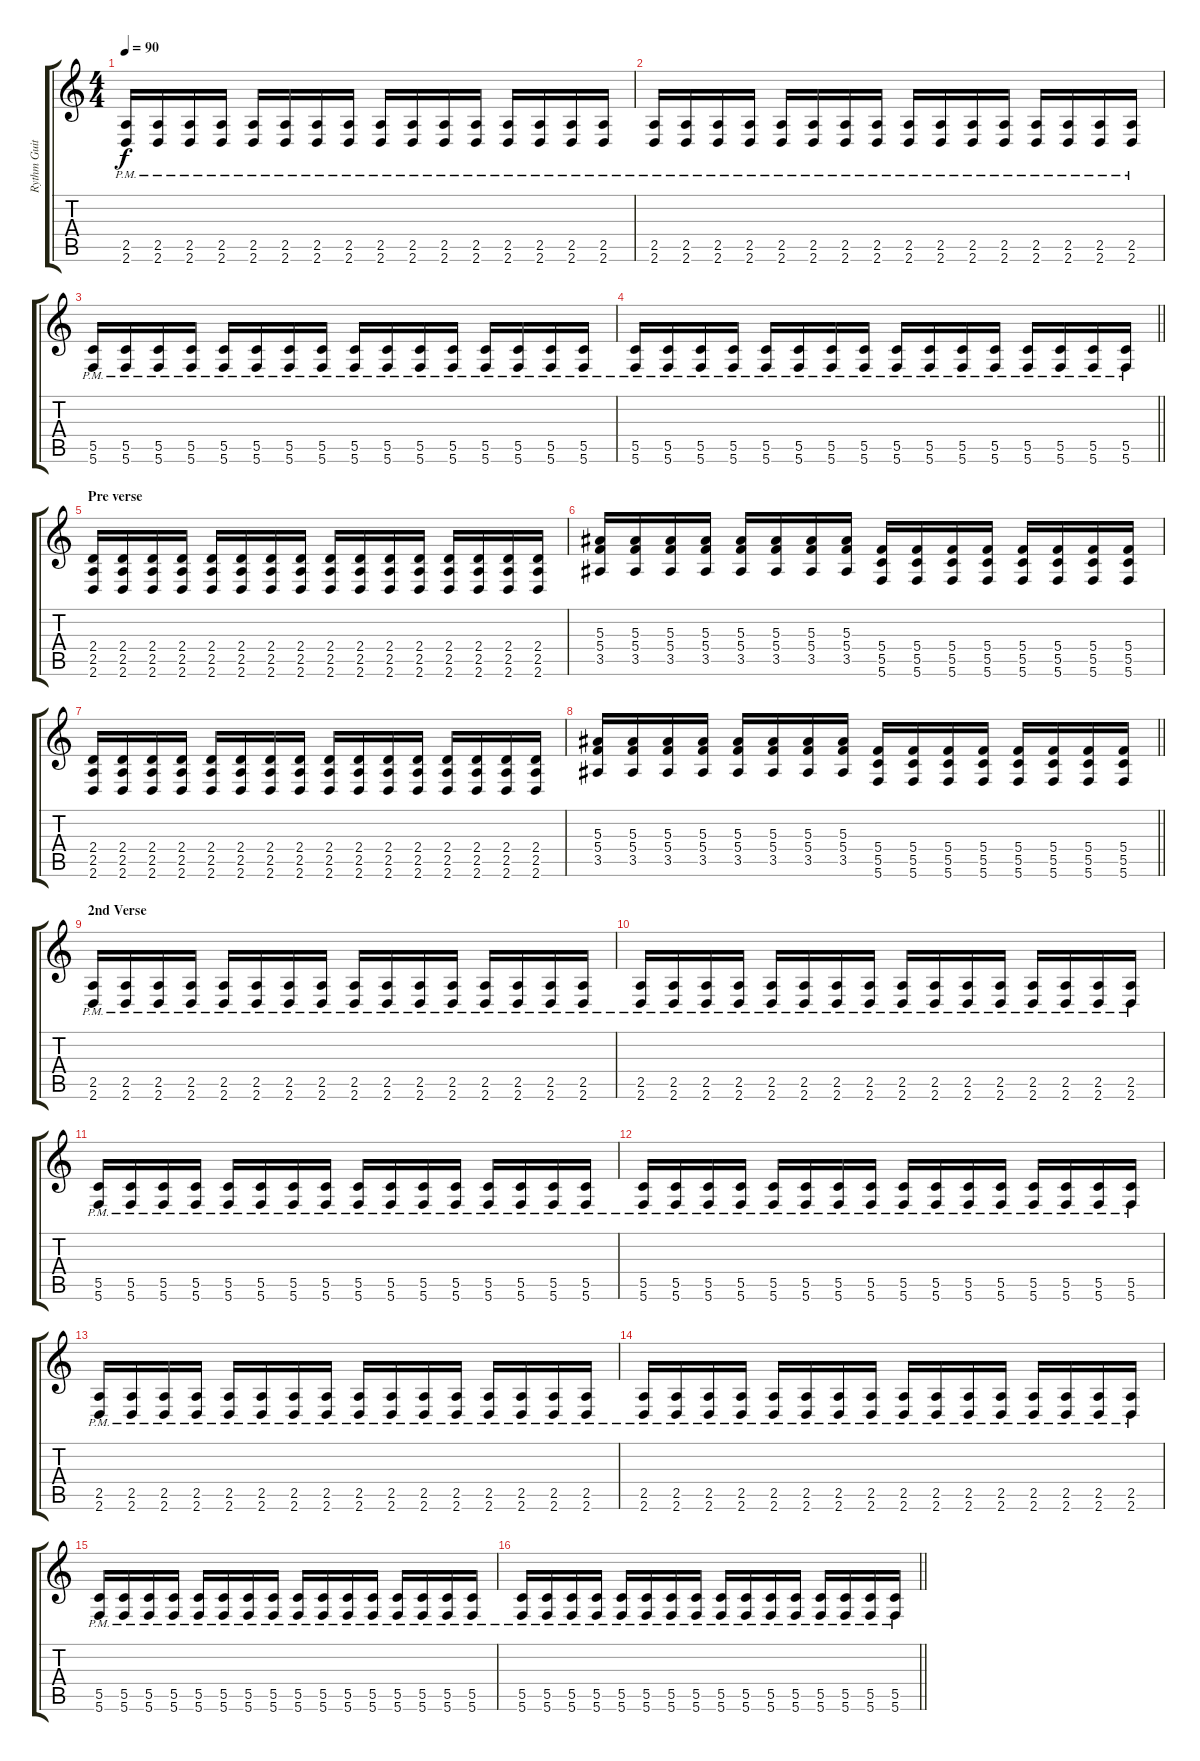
\track ("Rythm Guitar" "Rythm Guit") {instrument distortionguitar}
\staff {score tabs}
\tuning (D4 A3 F3 C3 G2 C2) {hide}
\ts (4 4)
\tempo 90
\clef g2
\ks c
(2.5{pm} 2.6{pm}).16{dy f} (2.5{pm} 2.6{pm}).16 (2.5{pm} 2.6{pm}).16 (2.5{pm} 2.6{pm}).16 (2.5{pm} 2.6{pm}).16 (2.5{pm} 2.6{pm}).16 (2.5{pm} 2.6{pm}).16 (2.5{pm} 2.6{pm}).16 (2.5{pm} 2.6{pm}).16 (2.5{pm} 2.6{pm}).16 (2.5{pm} 2.6{pm}).16 (2.5{pm} 2.6{pm}).16 (2.5{pm} 2.6{pm}).16 (2.5{pm} 2.6{pm}).16 (2.5{pm} 2.6{pm}).16 (2.5{pm} 2.6{pm}).16 |
(2.5{pm} 2.6{pm}).16 (2.5{pm} 2.6{pm}).16 (2.5{pm} 2.6{pm}).16 (2.5{pm} 2.6{pm}).16 (2.5{pm} 2.6{pm}).16 (2.5{pm} 2.6{pm}).16 (2.5{pm} 2.6{pm}).16 (2.5{pm} 2.6{pm}).16 (2.5{pm} 2.6{pm}).16 (2.5{pm} 2.6{pm}).16 (2.5{pm} 2.6{pm}).16 (2.5{pm} 2.6{pm}).16 (2.5{pm} 2.6{pm}).16 (2.5{pm} 2.6{pm}).16 (2.5{pm} 2.6{pm}).16 (2.5{pm} 2.6{pm}).16 |
(5.5{pm} 5.6{pm}).16 (5.5{pm} 5.6{pm}).16 (5.5{pm} 5.6{pm}).16 (5.5{pm} 5.6{pm}).16 (5.5{pm} 5.6{pm}).16 (5.5{pm} 5.6{pm}).16 (5.5{pm} 5.6{pm}).16 (5.5{pm} 5.6{pm}).16 (5.5{pm} 5.6{pm}).16 (5.5{pm} 5.6{pm}).16 (5.5{pm} 5.6{pm}).16 (5.5{pm} 5.6{pm}).16 (5.5{pm} 5.6{pm}).16 (5.5{pm} 5.6{pm}).16 (5.5{pm} 5.6{pm}).16 (5.5{pm} 5.6{pm}).16 |
\barLineRight lightlight
(5.5{pm} 5.6{pm}).16 (5.5{pm} 5.6{pm}).16 (5.5{pm} 5.6{pm}).16 (5.5{pm} 5.6{pm}).16 (5.5{pm} 5.6{pm}).16 (5.5{pm} 5.6{pm}).16 (5.5{pm} 5.6{pm}).16 (5.5{pm} 5.6{pm}).16 (5.5{pm} 5.6{pm}).16 (5.5{pm} 5.6{pm}).16 (5.5{pm} 5.6{pm}).16 (5.5{pm} 5.6{pm}).16 (5.5{pm} 5.6{pm}).16 (5.5{pm} 5.6{pm}).16 (5.5{pm} 5.6{pm}).16 (5.5{pm} 5.6{pm}).16 |
\section ("" "Pre verse")
(2.4 2.5 2.6).16 (2.4 2.5 2.6).16 (2.4 2.5 2.6).16 (2.4 2.5 2.6).16 (2.4 2.5 2.6).16 (2.4 2.5 2.6).16 (2.4 2.5 2.6).16 (2.4 2.5 2.6).16 (2.4 2.5 2.6).16 (2.4 2.5 2.6).16 (2.4 2.5 2.6).16 (2.4 2.5 2.6).16 (2.4 2.5 2.6).16 (2.4 2.5 2.6).16 (2.4 2.5 2.6).16 (2.4 2.5 2.6).16 |
(5.3 5.4 3.5).16 (5.3 5.4 3.5).16 (5.3 5.4 3.5).16 (5.3 5.4 3.5).16 (5.3 5.4 3.5).16 (5.3 5.4 3.5).16 (5.3 5.4 3.5).16 (5.3 5.4 3.5).16 (5.4 5.5 5.6).16 (5.4 5.5 5.6).16 (5.4 5.5 5.6).16 (5.4 5.5 5.6).16 (5.4 5.5 5.6).16 (5.4 5.5 5.6).16 (5.4 5.5 5.6).16 (5.4 5.5 5.6).16 |
(2.4 2.5 2.6).16 (2.4 2.5 2.6).16 (2.4 2.5 2.6).16 (2.4 2.5 2.6).16 (2.4 2.5 2.6).16 (2.4 2.5 2.6).16 (2.4 2.5 2.6).16 (2.4 2.5 2.6).16 (2.4 2.5 2.6).16 (2.4 2.5 2.6).16 (2.4 2.5 2.6).16 (2.4 2.5 2.6).16 (2.4 2.5 2.6).16 (2.4 2.5 2.6).16 (2.4 2.5 2.6).16 (2.4 2.5 2.6).16 |
\barLineRight lightlight
(5.3 5.4 3.5).16 (5.3 5.4 3.5).16 (5.3 5.4 3.5).16 (5.3 5.4 3.5).16 (5.3 5.4 3.5).16 (5.3 5.4 3.5).16 (5.3 5.4 3.5).16 (5.3 5.4 3.5).16 (5.4 5.5 5.6).16 (5.4 5.5 5.6).16 (5.4 5.5 5.6).16 (5.4 5.5 5.6).16 (5.4 5.5 5.6).16 (5.4 5.5 5.6).16 (5.4 5.5 5.6).16 (5.4 5.5 5.6).16 |
\section ("" "2nd Verse")
(2.5{pm} 2.6{pm}).16 (2.5{pm} 2.6{pm}).16 (2.5{pm} 2.6{pm}).16 (2.5{pm} 2.6{pm}).16 (2.5{pm} 2.6{pm}).16 (2.5{pm} 2.6{pm}).16 (2.5{pm} 2.6{pm}).16 (2.5{pm} 2.6{pm}).16 (2.5{pm} 2.6{pm}).16 (2.5{pm} 2.6{pm}).16 (2.5{pm} 2.6{pm}).16 (2.5{pm} 2.6{pm}).16 (2.5{pm} 2.6{pm}).16 (2.5{pm} 2.6{pm}).16 (2.5{pm} 2.6{pm}).16 (2.5{pm} 2.6{pm}).16 |
(2.5{pm} 2.6{pm}).16 (2.5{pm} 2.6{pm}).16 (2.5{pm} 2.6{pm}).16 (2.5{pm} 2.6{pm}).16 (2.5{pm} 2.6{pm}).16 (2.5{pm} 2.6{pm}).16 (2.5{pm} 2.6{pm}).16 (2.5{pm} 2.6{pm}).16 (2.5{pm} 2.6{pm}).16 (2.5{pm} 2.6{pm}).16 (2.5{pm} 2.6{pm}).16 (2.5{pm} 2.6{pm}).16 (2.5{pm} 2.6{pm}).16 (2.5{pm} 2.6{pm}).16 (2.5{pm} 2.6{pm}).16 (2.5{pm} 2.6{pm}).16 |
(5.5{pm} 5.6{pm}).16 (5.5{pm} 5.6{pm}).16 (5.5{pm} 5.6{pm}).16 (5.5{pm} 5.6{pm}).16 (5.5{pm} 5.6{pm}).16 (5.5{pm} 5.6{pm}).16 (5.5{pm} 5.6{pm}).16 (5.5{pm} 5.6{pm}).16 (5.5{pm} 5.6{pm}).16 (5.5{pm} 5.6{pm}).16 (5.5{pm} 5.6{pm}).16 (5.5{pm} 5.6{pm}).16 (5.5{pm} 5.6{pm}).16 (5.5{pm} 5.6{pm}).16 (5.5{pm} 5.6{pm}).16 (5.5{pm} 5.6{pm}).16 |
(5.5{pm} 5.6{pm}).16 (5.5{pm} 5.6{pm}).16 (5.5{pm} 5.6{pm}).16 (5.5{pm} 5.6{pm}).16 (5.5{pm} 5.6{pm}).16 (5.5{pm} 5.6{pm}).16 (5.5{pm} 5.6{pm}).16 (5.5{pm} 5.6{pm}).16 (5.5{pm} 5.6{pm}).16 (5.5{pm} 5.6{pm}).16 (5.5{pm} 5.6{pm}).16 (5.5{pm} 5.6{pm}).16 (5.5{pm} 5.6{pm}).16 (5.5{pm} 5.6{pm}).16 (5.5{pm} 5.6{pm}).16 (5.5{pm} 5.6{pm}).16 |
(2.5{pm} 2.6{pm}).16 (2.5{pm} 2.6{pm}).16 (2.5{pm} 2.6{pm}).16 (2.5{pm} 2.6{pm}).16 (2.5{pm} 2.6{pm}).16 (2.5{pm} 2.6{pm}).16 (2.5{pm} 2.6{pm}).16 (2.5{pm} 2.6{pm}).16 (2.5{pm} 2.6{pm}).16 (2.5{pm} 2.6{pm}).16 (2.5{pm} 2.6{pm}).16 (2.5{pm} 2.6{pm}).16 (2.5{pm} 2.6{pm}).16 (2.5{pm} 2.6{pm}).16 (2.5{pm} 2.6{pm}).16 (2.5{pm} 2.6{pm}).16 |
(2.5{pm} 2.6{pm}).16 (2.5{pm} 2.6{pm}).16 (2.5{pm} 2.6{pm}).16 (2.5{pm} 2.6{pm}).16 (2.5{pm} 2.6{pm}).16 (2.5{pm} 2.6{pm}).16 (2.5{pm} 2.6{pm}).16 (2.5{pm} 2.6{pm}).16 (2.5{pm} 2.6{pm}).16 (2.5{pm} 2.6{pm}).16 (2.5{pm} 2.6{pm}).16 (2.5{pm} 2.6{pm}).16 (2.5{pm} 2.6{pm}).16 (2.5{pm} 2.6{pm}).16 (2.5{pm} 2.6{pm}).16 (2.5{pm} 2.6{pm}).16 |
(5.5{pm} 5.6{pm}).16 (5.5{pm} 5.6{pm}).16 (5.5{pm} 5.6{pm}).16 (5.5{pm} 5.6{pm}).16 (5.5{pm} 5.6{pm}).16 (5.5{pm} 5.6{pm}).16 (5.5{pm} 5.6{pm}).16 (5.5{pm} 5.6{pm}).16 (5.5{pm} 5.6{pm}).16 (5.5{pm} 5.6{pm}).16 (5.5{pm} 5.6{pm}).16 (5.5{pm} 5.6{pm}).16 (5.5{pm} 5.6{pm}).16 (5.5{pm} 5.6{pm}).16 (5.5{pm} 5.6{pm}).16 (5.5{pm} 5.6{pm}).16 |
\barLineRight lightlight
(5.5{pm} 5.6{pm}).16 (5.5{pm} 5.6{pm}).16 (5.5{pm} 5.6{pm}).16 (5.5{pm} 5.6{pm}).16 (5.5{pm} 5.6{pm}).16 (5.5{pm} 5.6{pm}).16 (5.5{pm} 5.6{pm}).16 (5.5{pm} 5.6{pm}).16 (5.5{pm} 5.6{pm}).16 (5.5{pm} 5.6{pm}).16 (5.5{pm} 5.6{pm}).16 (5.5{pm} 5.6{pm}).16 (5.5{pm} 5.6{pm}).16 (5.5{pm} 5.6{pm}).16 (5.5{pm} 5.6{pm}).16 (5.5{pm} 5.6{pm}).16
